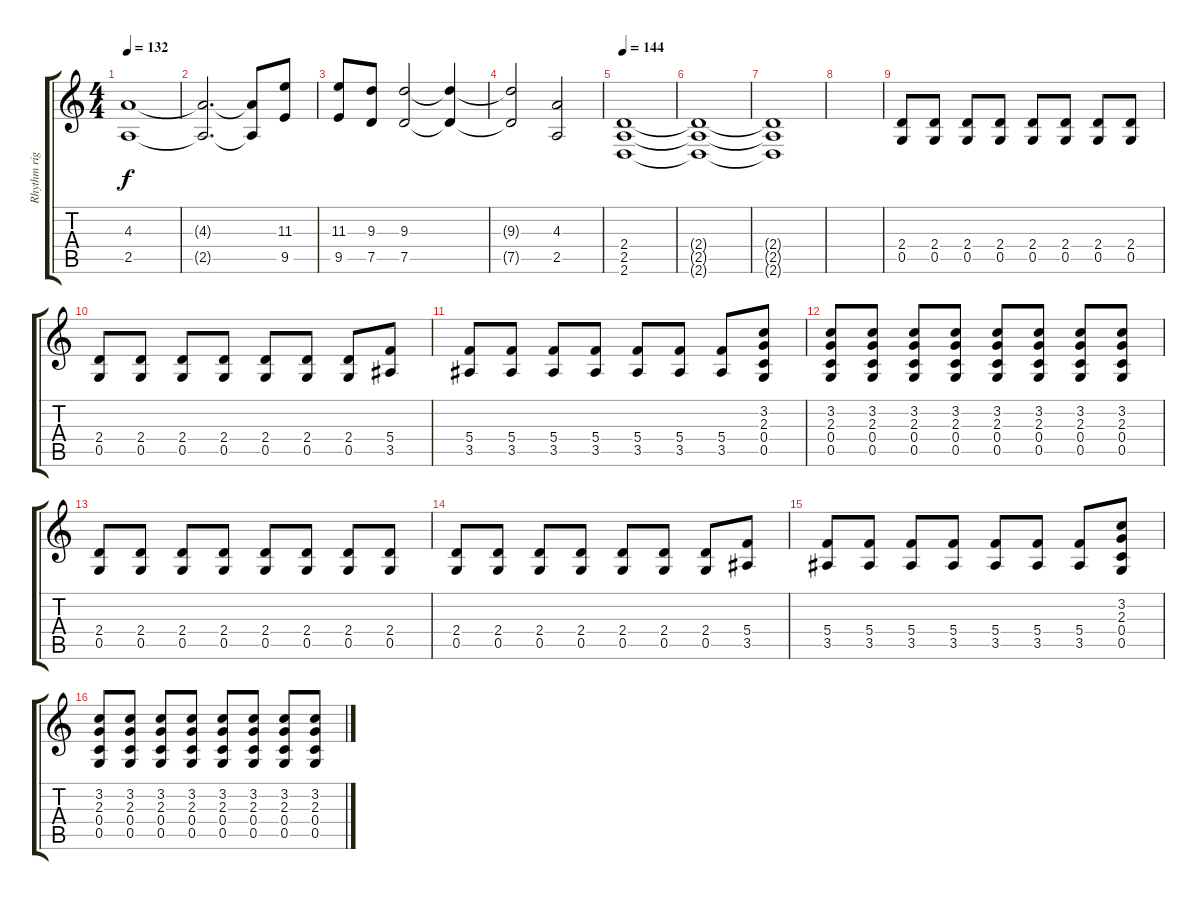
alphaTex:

\track ("Rhythm right" "Rhythm rig") {instrument overdrivenguitar}
\staff {score tabs}
\tuning (D4 A3 F3 C3 G2 C2) {hide}
\ts (4 4)
\tempo 132
\clef g2
\ks c
(4.3 2.5).1{dy f} |
(4.3{t} 2.5{t}).2{d} (4.3{t} 2.5{t}).8 (11.3 9.5).8 |
(11.3 9.5).8 (9.3 7.5).8 (9.3 7.5).2 (9.3{t} 7.5{t}).4 |
(9.3{t} 7.5{t}).2 (4.3 2.5).2 |
\tempo 144
(2.4 2.5 2.6).1{volume 0} |
(2.4{t} 2.5{t} 2.6{t}).1 |
(2.4{t} 2.5{t} 2.6{t}).1 |
|
(2.4 0.5).8{volume 7} (2.4 0.5).8 (2.4 0.5).8 (2.4 0.5).8 (2.4 0.5).8 (2.4 0.5).8 (2.4 0.5).8 (2.4 0.5).8 |
(2.4 0.5).8 (2.4 0.5).8 (2.4 0.5).8 (2.4 0.5).8 (2.4 0.5).8 (2.4 0.5).8 (2.4 0.5).8 (5.4 3.5).8 |
(5.4 3.5).8 (5.4 3.5).8 (5.4 3.5).8 (5.4 3.5).8 (5.4 3.5).8 (5.4 3.5).8 (5.4 3.5).8 (3.2 2.3 0.4 0.5).8 |
(3.2 2.3 0.4 0.5).8 (3.2 2.3 0.4 0.5).8 (3.2 2.3 0.4 0.5).8 (3.2 2.3 0.4 0.5).8 (3.2 2.3 0.4 0.5).8 (3.2 2.3 0.4 0.5).8 (3.2 2.3 0.4 0.5).8 (3.2 2.3 0.4 0.5).8 |
(2.4 0.5).8 (2.4 0.5).8 (2.4 0.5).8 (2.4 0.5).8 (2.4 0.5).8 (2.4 0.5).8 (2.4 0.5).8 (2.4 0.5).8 |
(2.4 0.5).8 (2.4 0.5).8 (2.4 0.5).8 (2.4 0.5).8 (2.4 0.5).8 (2.4 0.5).8 (2.4 0.5).8 (5.4 3.5).8 |
(5.4 3.5).8 (5.4 3.5).8 (5.4 3.5).8 (5.4 3.5).8 (5.4 3.5).8 (5.4 3.5).8 (5.4 3.5).8 (3.2 2.3 0.4 0.5).8 |
(3.2 2.3 0.4 0.5).8 (3.2 2.3 0.4 0.5).8 (3.2 2.3 0.4 0.5).8 (3.2 2.3 0.4 0.5).8 (3.2 2.3 0.4 0.5).8 (3.2 2.3 0.4 0.5).8 (3.2 2.3 0.4 0.5).8 (3.2 2.3 0.4 0.5).8
